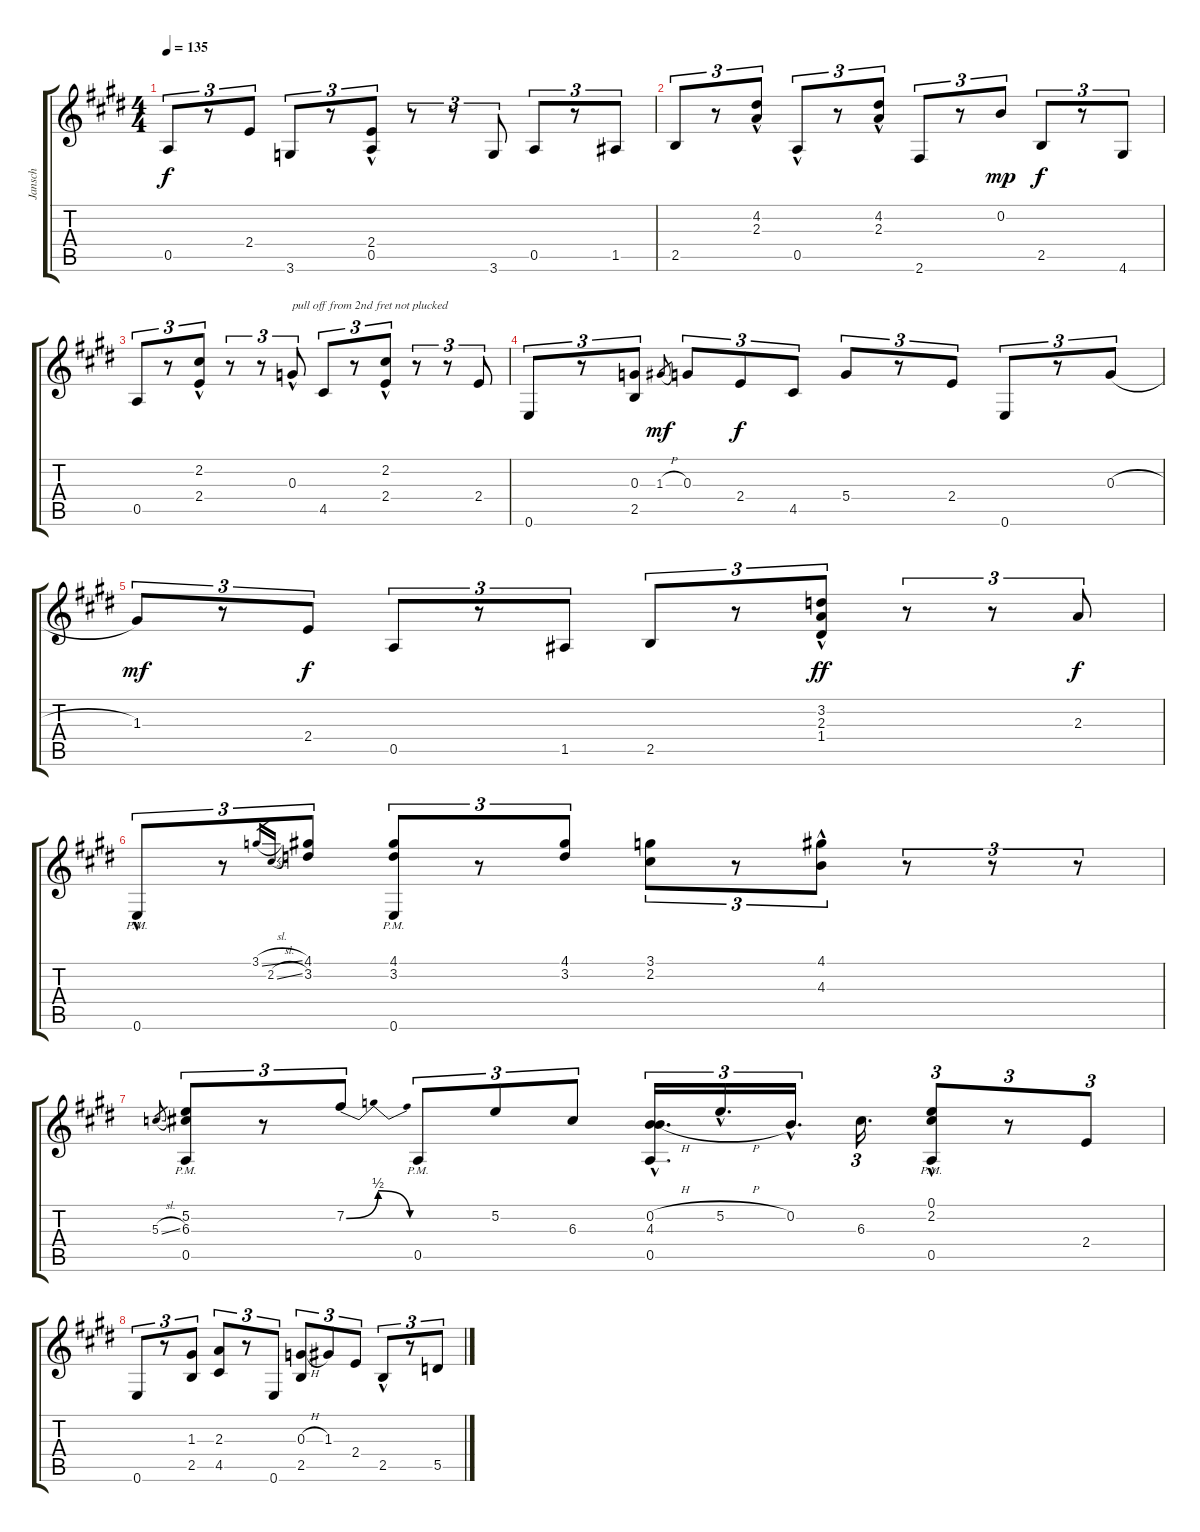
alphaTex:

\track ("Jansch" "Jansch") {instrument acousticguitarnylon}
\staff {score tabs}
\tuning (E4 B3 G3 D3 A2 E2) {hide}
\ts (4 4)
\tempo 135
\clef g2
\ks e
0.5.8{tu (3 2) dy f} r.8{tu (3 2)} 2.4.8{tu (3 2)} 3.6.8{tu (3 2)} r.8{tu (3 2)} (2.4{hac} 0.5{hac}).8{tu (3 2)} r.8{tu (3 2)} r.8{tu (3 2)} 3.6.8{tu (3 2)} 0.5.8{tu (3 2)} r.8{tu (3 2)} 1.5.8{tu (3 2)} |
2.5.8{tu (3 2)} r.8{tu (3 2)} (4.2{hac} 2.3{hac}).8{tu (3 2)} 0.5{hac}.8{tu (3 2)} r.8{tu (3 2)} (4.2{hac} 2.3{hac}).8{tu (3 2)} 2.6.8{tu (3 2)} r.8{tu (3 2)} 0.2.8{tu (3 2) dy mp} 2.5.8{tu (3 2) dy f} r.8{tu (3 2)} 4.6.8{tu (3 2)} |
0.5.8{tu (3 2)} r.8{tu (3 2)} (2.2{hac} 2.4{hac}).8{tu (3 2)} r.8{tu (3 2)} r.8{tu (3 2)} 0.3{hac}.8{tu (3 2) txt "pull off from 2nd fret not plucked"} 4.5.8{tu (3 2)} r.8{tu (3 2)} (2.2{hac} 2.4{hac}).8{tu (3 2)} r.8{tu (3 2)} r.8{tu (3 2)} 2.4.8{tu (3 2)} |
0.6.8{tu (3 2)} r.8{tu (3 2)} (0.3 2.5).8{tu (3 2)} 1.3{h}.8{gr dy mf} 0.3.8{tu (3 2)} 2.4.8{tu (3 2) dy f} 4.5.8{tu (3 2)} 5.4.8{tu (3 2)} r.8{tu (3 2)} 2.4.8{tu (3 2)} 0.6.8{tu (3 2)} r.8{tu (3 2)} 0.3{h}.8{tu (3 2)} |
1.3.8{tu (3 2) dy mf} r.8{tu (3 2)} 2.4.8{tu (3 2) dy f} 0.5.8{tu (3 2)} r.8{tu (3 2)} 1.5.8{tu (3 2)} 2.5.8{tu (3 2)} r.8{tu (3 2)} (3.2{hac} 2.3{hac} 1.4{hac}).8{tu (3 2) dy ff} r.8{tu (3 2)} r.8{tu (3 2)} 2.3.8{tu (3 2) dy f} |
0.6{hac pm}.8{tu (3 2)} r.8{tu (3 2)} 3.1{sl}.16{gr} 2.2{sl}.16{gr} (4.1 3.2).8{tu (3 2)} (4.1 3.2 0.6{pm}).8{tu (3 2)} r.8{tu (3 2)} (4.1 3.2).8{tu (3 2)} (3.1 2.2).8{tu (3 2)} r.8{tu (3 2)} (4.1{hac} 4.3{hac}).8{tu (3 2)} r.8{tu (3 2)} r.8{tu (3 2)} r.8{tu (3 2)} |
5.3{sl}.8{gr} (5.2 6.3 0.5{pm}).8{tu (3 2)} r.8{tu (3 2)} 7.2{be (bendrelease 0 0 10 2 10 2 60 0)}.8{tu (3 2)} 0.5{pm}.8{tu (3 2)} 5.2.8{tu (3 2)} 6.3.8{tu (3 2)} (0.2{h hac} 4.3 0.5).16{d tu (3 2)} 5.2{h hac}.16{d tu (3 2)} 0.2{hac}.16{d tu (3 2)} 6.3.16{d tu (3 2)} (0.1{hac} 2.2{hac} 0.5{pm}).8{tu (3 2)} r.8{tu (3 2)} 2.4.8{tu (3 2)} |
0.6.8{tu (3 2)} r.8{tu (3 2)} (1.3 2.5).8{tu (3 2)} (2.3 4.5).8{tu (3 2)} r.8{tu (3 2)} 0.6.8{tu (3 2)} (0.3{h} 2.5).8{tu (3 2)} 1.3.8{tu (3 2)} 2.4.8{tu (3 2)} 2.5{hac}.8{tu (3 2)} r.8{tu (3 2)} 5.5{sl}.8{tu (3 2)}
